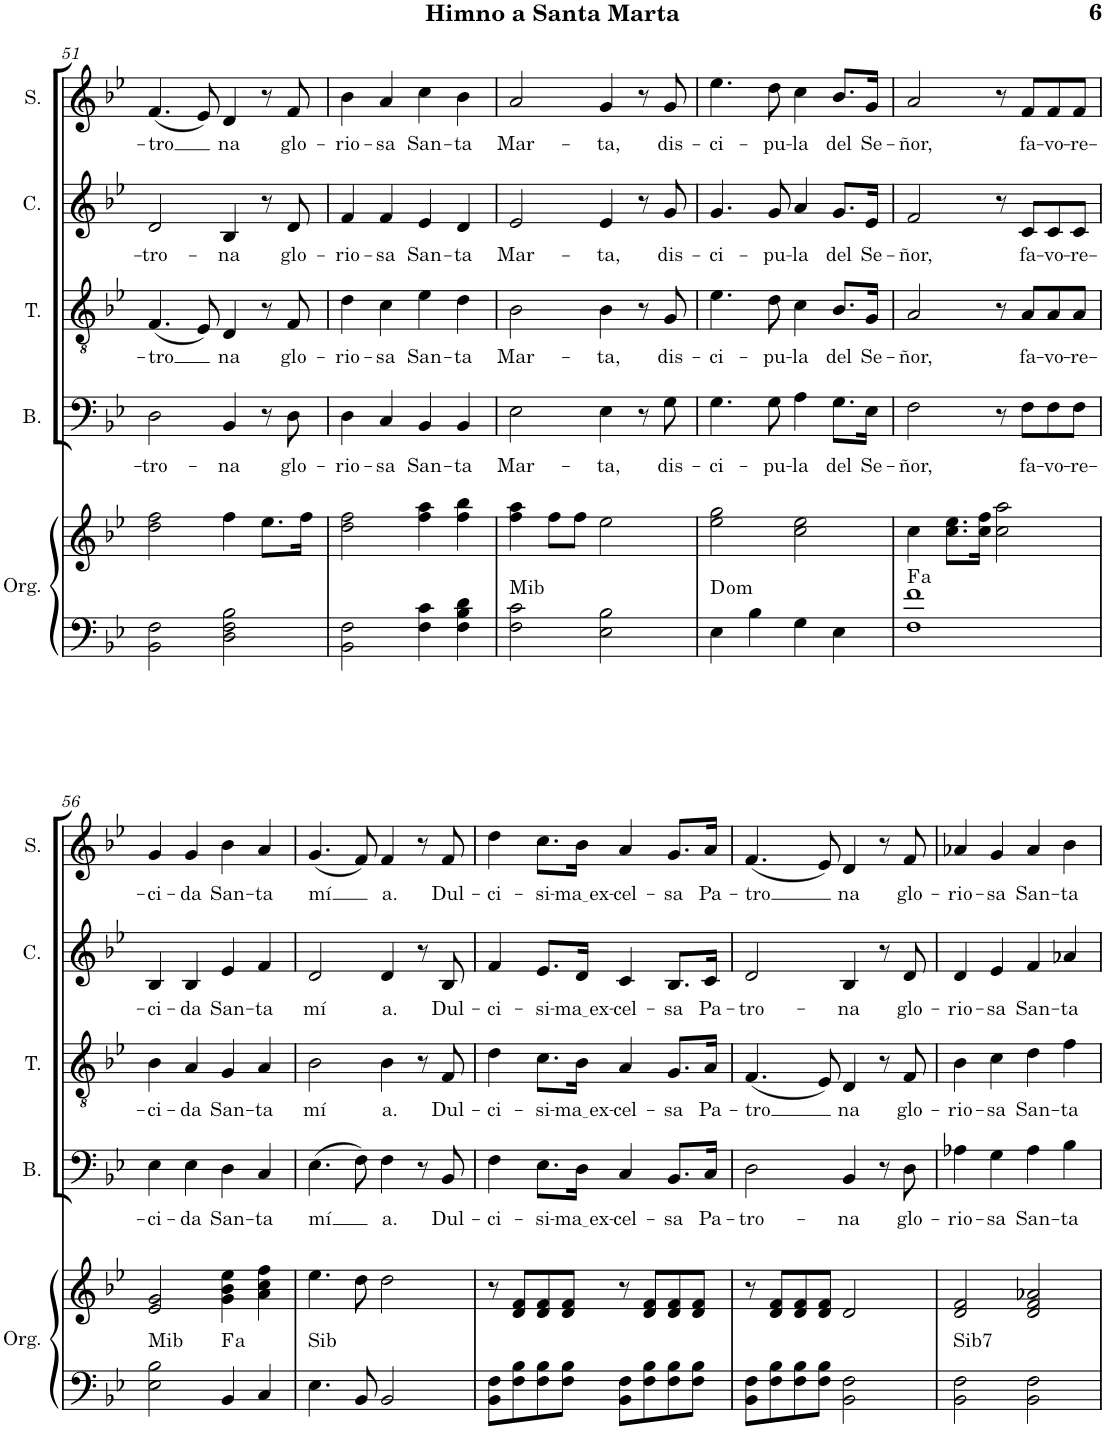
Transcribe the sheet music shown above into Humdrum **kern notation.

**kern	**kern	**harte	**kern	**text	**kern	**text	**kern	**text	**kern	**text
*part5	*part5	*part5	*part4	*part4	*part3	*part3	*part2	*part2	*part1	*part1
*staff6	*staff5	*	*staff4	*staff4	*staff3	*staff3	*staff2	*staff2	*staff1	*staff1
*I"Órgano	*	*	*I"Bajo	*	*I"Tenor	*	*I"Contralto	*	*I"Soprano	*
*	*	*	*I'B.	*	*I'T.	*	*I'C.	*	*I'S.	*
!!LO:PB:g=z
*clefF4	*clefG2	*	*clefF4	*	*clefGv2	*	*clefG2	*	*clefG2	*
*k[b-e-]	*k[b-e-]	*	*k[b-e-]	*	*k[b-e-]	*	*k[b-e-]	*	*k[b-e-]	*
*M4/4	*M4/4	*	*M4/4	*	*M4/4	*	*M4/4	*	*M4/4	*
=51	=51	=51	=51	=51	=51	=51	=51	=51	=51	=51
!	!	!	!	!LO:LY:b	!	!LO:LY:b	!	!LO:LY:b	!	!LO:LY:b
2BB-\ 2F\	2dd\ 2ff\	.	2D\	-tro-	(4.F/	-tro	2d/	-tro-	(4.f/	-tro
.	.	.	.	.	8E-/)	.	.	.	8e-/)	.
!	!	!	!	!LO:LY:b	!	!LO:LY:b	!	!LO:LY:b	!	!LO:LY:b
2D\ 2F\ 2B-\	4ff\	.	4BB-/	-na	4D/	na	4B-/	-na	4d/	na
.	8.ee-\L	.	8r	.	8r	.	8r	.	8r	.
!	!	!	!	!LO:LY:b	!	!LO:LY:b	!	!LO:LY:b	!	!LO:LY:b
.	.	.	8D\	glo-	8F/	glo-	8d/	glo-	8f/	glo-
.	16ff\Jk	.	.	.	.	.	.	.	.	.
=52	=52	=52	=52	=52	=52	=52	=52	=52	=52	=52
!	!	!	!	!LO:LY:b	!	!LO:LY:b	!	!LO:LY:b	!	!LO:LY:b
2BB-\ 2F\	2dd\ 2ff\	.	4D\	-rio-	4d\	-rio-	4f/	-rio-	4b-\	-rio-
!	!	!	!	!LO:LY:b	!	!LO:LY:b	!	!LO:LY:b	!	!LO:LY:b
.	.	.	4C/	-sa	4c\	-sa	4f/	-sa	4a/	-sa
!	!	!	!	!LO:LY:b	!	!LO:LY:b	!	!LO:LY:b	!	!LO:LY:b
4F\ 4c\	4ff\ 4aa\	.	4BB-/	San-	4e-\	San-	4e-/	San-	4cc\	San-
!	!	!	!	!LO:LY:b	!	!LO:LY:b	!	!LO:LY:b	!	!LO:LY:b
4F\ 4B-\ 4d\	4ff\ 4bb-\	.	4BB-/	-ta	4d\	-ta	4d/	-ta	4b-\	-ta
=53	=53	=53	=53	=53	=53	=53	=53	=53	=53	=53
!	!	!LO:H:kt=Mib	!	!LO:LY:b	!	!LO:LY:b	!	!LO:LY:b	!	!LO:LY:b
2F\ 2c\	4ff\ 4aa\	N	2E-\	Mar-	2B-\	Mar-	2e-/	Mar-	2a/	Mar-
.	8ff\L	.	.	.	.	.	.	.	.	.
.	8ff\J	.	.	.	.	.	.	.	.	.
!	!	!	!	!LO:LY:b	!	!LO:LY:b	!	!LO:LY:b	!	!LO:LY:b
2E-\ 2B-\	2ee-\	.	4E-\	-ta,	4B-\	-ta,	4e-/	-ta,	4g/	-ta,
.	.	.	8r	.	8r	.	8r	.	8r	.
!	!	!	!	!LO:LY:b	!	!LO:LY:b	!	!LO:LY:b	!	!LO:LY:b
.	.	.	8G\	dis-	8G/	dis-	8g/	dis-	8g/	dis-
=54	=54	=54	=54	=54	=54	=54	=54	=54	=54	=54
!	!	!	!	!LO:LY:b	!	!LO:LY:b	!	!LO:LY:b	!	!LO:LY:b
4E-\	2ee-\ 2gg\	D:dim	4.G\	-ci-	4.e-\	-ci-	4.g/	-ci-	4.ee-\	-ci-
4B-\	.	.	.	.	.	.	.	.	.	.
!	!	!	!	!LO:LY:b	!	!LO:LY:b	!	!LO:LY:b	!	!LO:LY:b
.	.	.	8G\	-pu-	8d\	-pu-	8g/	-pu-	8dd\	-pu-
!	!	!	!	!LO:LY:b	!	!LO:LY:b	!	!LO:LY:b	!	!LO:LY:b
4G\	2cc\ 2ee-\	.	4A\	-la	4c\	-la	4a/	-la	4cc\	-la
!	!	!	!	!LO:LY:b	!	!LO:LY:b	!	!LO:LY:b	!	!LO:LY:b
4E-\	.	.	8.G\L	del	8.B-/L	del	8.g/L	del	8.b-/L	del
!	!	!	!	!LO:LY:b	!	!LO:LY:b	!	!LO:LY:b	!	!LO:LY:b
.	.	.	16E-\Jk	Se-	16G/Jk	Se-	16e-/Jk	Se-	16g/Jk	Se-
=55	=55	=55	=55	=55	=55	=55	=55	=55	=55	=55
!	!	!LO:H:kt=a	!	!LO:LY:b	!	!LO:LY:b	!	!LO:LY:b	!	!LO:LY:b
1F 1f	4cc\	.	2F\	-ñor,	2A/	-ñor,	2f/	-ñor,	2a/	-ñor,
.	8.cc\ 8.ee-\L	.	.	.	.	.	.	.	.	.
.	16cc\ 16ff\Jk	.	.	.	.	.	.	.	.	.
.	2cc\ 2aa\	.	8r	.	8r	.	8r	.	8r	.
!	!	!	!	!LO:LY:b	!	!LO:LY:b	!	!LO:LY:b	!	!LO:LY:b
.	.	.	8F\L	fa-	8A/L	fa-	8c/L	fa-	8f/L	fa-
!	!	!	!	!LO:LY:b	!	!LO:LY:b	!	!LO:LY:b	!	!LO:LY:b
.	.	.	8F\	-vo-	8A/	-vo-	8c/	-vo-	8f/	-vo-
!	!	!	!	!LO:LY:b	!	!LO:LY:b	!	!LO:LY:b	!	!LO:LY:b
.	.	.	8F\J	-re-	8A/J	-re-	8c/J	-re-	8f/J	-re-
!!LO:LB:g=z
=56	=56	=56	=56	=56	=56	=56	=56	=56	=56	=56
!	!	!LO:H:kt=Mib	!	!LO:LY:b	!	!LO:LY:b	!	!LO:LY:b	!	!LO:LY:b
2E-\ 2B-\	2e-/ 2g/	N	4E-\	-ci-	4B-\	-ci-	4B-/	-ci-	4g/	-ci-
!	!	!	!	!LO:LY:b	!	!LO:LY:b	!	!LO:LY:b	!	!LO:LY:b
.	.	.	4E-\	-da	4A/	-da	4B-/	-da	4g/	-da
!	!	!LO:H:kt=a	!	!LO:LY:b	!	!LO:LY:b	!	!LO:LY:b	!	!LO:LY:b
4BB-/	4g\ 4b-\ 4ee-\	.	4D\	San-	4G/	San-	4e-/	San-	4b-\	San-
!	!	!	!	!LO:LY:b	!	!LO:LY:b	!	!LO:LY:b	!	!LO:LY:b
4C/	4a\ 4cc\ 4ff\	.	4C/	-ta	4A/	-ta	4f/	-ta	4a/	-ta
=57	=57	=57	=57	=57	=57	=57	=57	=57	=57	=57
!	!	!LO:H:kt=Sib	!	!LO:LY:b	!	!LO:LY:b	!	!LO:LY:b	!	!LO:LY:b
4.E-\	4.ee-\	N	(4.E-\	mí	2B-\	mí	2d/	mí	(4.g/	mí
8BB-/	8dd\	.	8F\)	.	.	.	.	.	8f/)	.
!	!	!	!	!LO:LY:b	!	!LO:LY:b	!	!LO:LY:b	!	!LO:LY:b
2BB-/	2dd\	.	4F\	a.	4B-\	a.	4d/	a.	4f/	a.
.	.	.	8r	.	8r	.	8r	.	8r	.
!	!	!	!	!LO:LY:b	!	!LO:LY:b	!	!LO:LY:b	!	!LO:LY:b
.	.	.	8BB-/	Dul-	8F/	Dul-	8B-/	Dul-	8f/	Dul-
=58	=58	=58	=58	=58	=58	=58	=58	=58	=58	=58
!	!	!	!	!LO:LY:b	!	!LO:LY:b	!	!LO:LY:b	!	!LO:LY:b
8BB-\ 8F\L	8r	.	4F\	-ci-	4d\	-ci-	4f/	-ci-	4dd\	-ci-
8F\ 8B-\	8d/ 8f/L	.	.	.	.	.	.	.	.	.
!	!	!	!	!LO:LY:b	!	!LO:LY:b	!	!LO:LY:b	!	!LO:LY:b
8F\ 8B-\	8d/ 8f/	.	8.E-\L	-si-	8.c\L	-si-	8.e-/L	-si-	8.cc\L	-si-
8F\ 8B-\J	8d/ 8f/J	.	.	.	.	.	.	.	.	.
!	!	!	!	!LO:LY:b	!	!LO:LY:b	!	!LO:LY:b	!	!LO:LY:b
.	.	.	16D\Jk	ma ex	16B-\Jk	ma ex	16d/Jk	ma ex	16b-\Jk	ma ex
!	!	!	!	!LO:LY:b	!	!LO:LY:b	!	!LO:LY:b	!	!LO:LY:b
8BB-\ 8F\L	8r	.	4C/	-cel-	4A/	-cel-	4c/	-cel-	4a/	-cel-
8F\ 8B-\	8d/ 8f/L	.	.	.	.	.	.	.	.	.
!	!	!	!	!LO:LY:b	!	!LO:LY:b	!	!LO:LY:b	!	!LO:LY:b
8F\ 8B-\	8d/ 8f/	.	8.BB-/L	-sa	8.G/L	-sa	8.B-/L	-sa	8.g/L	-sa
8F\ 8B-\J	8d/ 8f/J	.	.	.	.	.	.	.	.	.
!	!	!	!	!LO:LY:b	!	!LO:LY:b	!	!LO:LY:b	!	!LO:LY:b
.	.	.	16C/Jk	Pa-	16A/Jk	Pa-	16c/Jk	Pa-	16a/Jk	Pa-
=59	=59	=59	=59	=59	=59	=59	=59	=59	=59	=59
!	!	!	!	!LO:LY:b	!	!LO:LY:b	!	!LO:LY:b	!	!LO:LY:b
8BB-\ 8F\L	8r	.	2D\	-tro-	(4.F/	-tro	2d/	-tro-	(4.f/	-tro
8F\ 8B-\	8d/ 8f/L	.	.	.	.	.	.	.	.	.
8F\ 8B-\	8d/ 8f/	.	.	.	.	.	.	.	.	.
8F\ 8B-\J	8d/ 8f/J	.	.	.	8E-/)	.	.	.	8e-/)	.
!	!	!	!	!LO:LY:b	!	!LO:LY:b	!	!LO:LY:b	!	!LO:LY:b
2BB-\ 2F\	2d/	.	4BB-/	-na	4D/	na	4B-/	-na	4d/	na
.	.	.	8r	.	8r	.	8r	.	8r	.
!	!	!	!	!LO:LY:b	!	!LO:LY:b	!	!LO:LY:b	!	!LO:LY:b
.	.	.	8D\	glo-	8F/	glo-	8d/	glo-	8f/	glo-
=60	=60	=60	=60	=60	=60	=60	=60	=60	=60	=60
!	!	!LO:H:kt=Sib7	!	!LO:LY:b	!	!LO:LY:b	!	!LO:LY:b	!	!LO:LY:b
2BB-\ 2F\	2d/ 2f/	N	4A-X\	-rio-	4B-\	-rio-	4d/	-rio-	4a-X/	-rio-
!	!	!	!	!LO:LY:b	!	!LO:LY:b	!	!LO:LY:b	!	!LO:LY:b
.	.	.	4G\	-sa	4c\	-sa	4e-/	-sa	4g/	-sa
!	!	!	!	!LO:LY:b	!	!LO:LY:b	!	!LO:LY:b	!	!LO:LY:b
2BB-\ 2F\	2d/ 2f/ 2a-X/	.	4A-\	San-	4d\	San-	4f/	San-	4a-/	San-
!	!	!	!	!LO:LY:b	!	!LO:LY:b	!	!LO:LY:b	!	!LO:LY:b
.	.	.	4B-\	-ta	4f\	-ta	4a-X/	-ta	4b-\	-ta
=	=	=	=	=	=	=	=	=	=	=
*-	*-	*-	*-	*-	*-	*-	*-	*-	*-	*-
